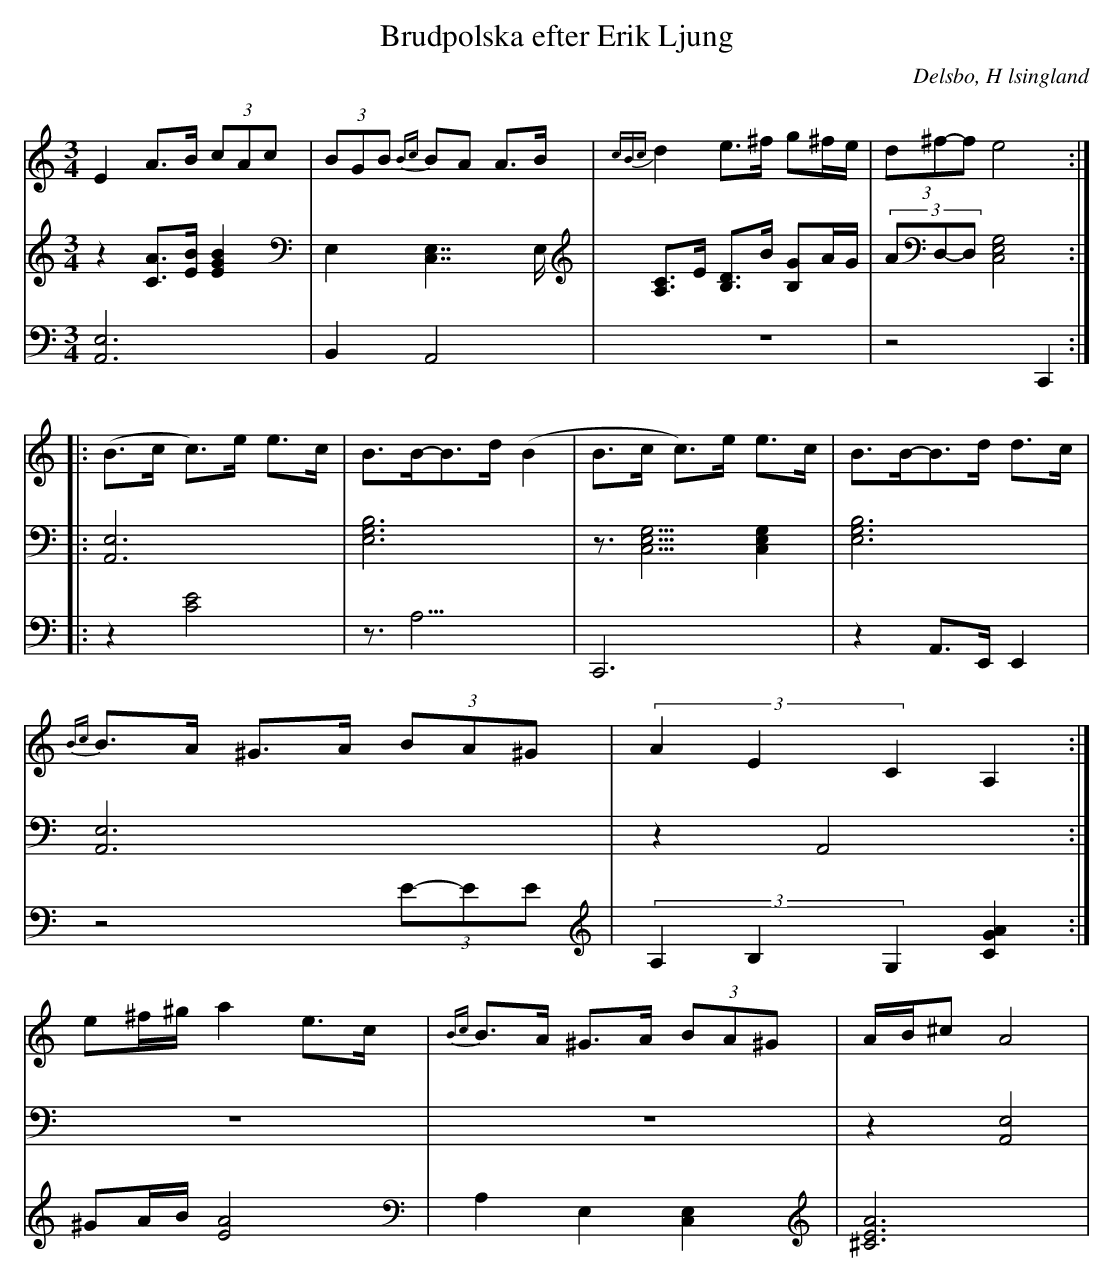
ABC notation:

X:1
T: Brudpolska efter Erik Ljung
Q: 105
O: Delsbo, H lsingland
M: 3/4
L: 1/8
K: Am
V:1
V:2
V:3 =Merge
V:1
E2 A>B (3cAc| (3BGB {Bc}BA A>B|{cBc}d2 e>^f g^f/e/|(3d^f-f e4 :|
|:(B>c c)>e e>c|B>B-B>d (B2|B>c c)>e e>c|B>B-B>d d>c|
{Bc}B>A ^G>A (3BA^G|(3A2E2C2 A,2:|
e^f/^g/ a2 e>c|{Bc}B>A ^G>A (3BA^G|A/B/^c A4|
V:2
z2 [AC]>[BE] [B2E2G2]|E,2 [C,7/2E,7/2]E,/|[A,C]>E [B,D]>B [B,G]A/G/|(3AD,-D, [E,4G,4C,4]:|
|:[A,,6E,6]|[E,6G,6B,6]|z3/2[E,5/2G,5/2C,5/2] [E,2G,2C,2]|[E,6G,6B,6]|
[A,,6E,6]|z2 A,,4:|
z6|z6|z2 [A,,4E,4]|
V:3
[A,,6E,6]|B,,2 A,,4|z6|z4  C,,2:|
|:z2 [C4E4]|z3<A,3|C,,6|z2 A,,>E,, E,,2|
z4 (3E-EE|(3A,2B,2G,2 [G2A2C2]:|
^GA/B/ [A4E4]|A,2 E,2 [C,2E,2]|[A6^C6E6]|
